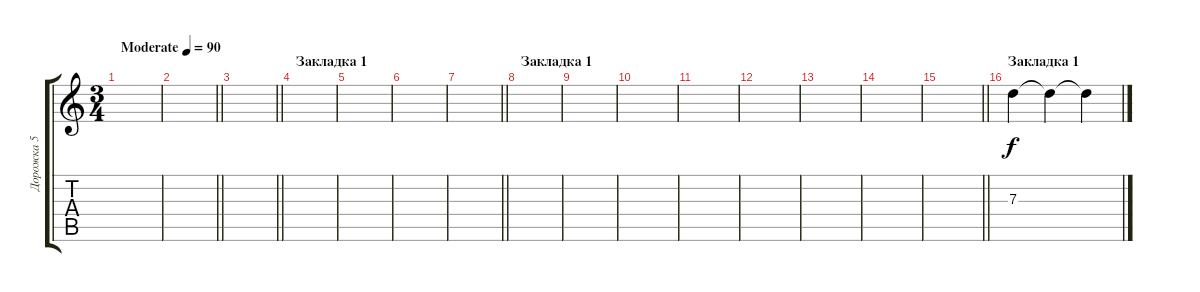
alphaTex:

\track ("Дорожка 5" "Дорожка 5") {instrument distortionguitar}
\staff {score tabs}
\tuning (E4 B3 G3 D3 A2 D2) {hide}
\ts (3 4)
\tempo (90 "Moderate")
\clef g2
\ks c
|
\barLineRight lightlight
|
\barLineRight lightlight
|
\section ("" "Закладка 1")
|
|
|
\barLineRight lightlight
|
\section ("" "Закладка 1")
|
|
|
|
|
|
|
\barLineRight lightlight
|
\section ("" "Закладка 1")
7.3.4 7.3{t}.4 7.3{t}.4
